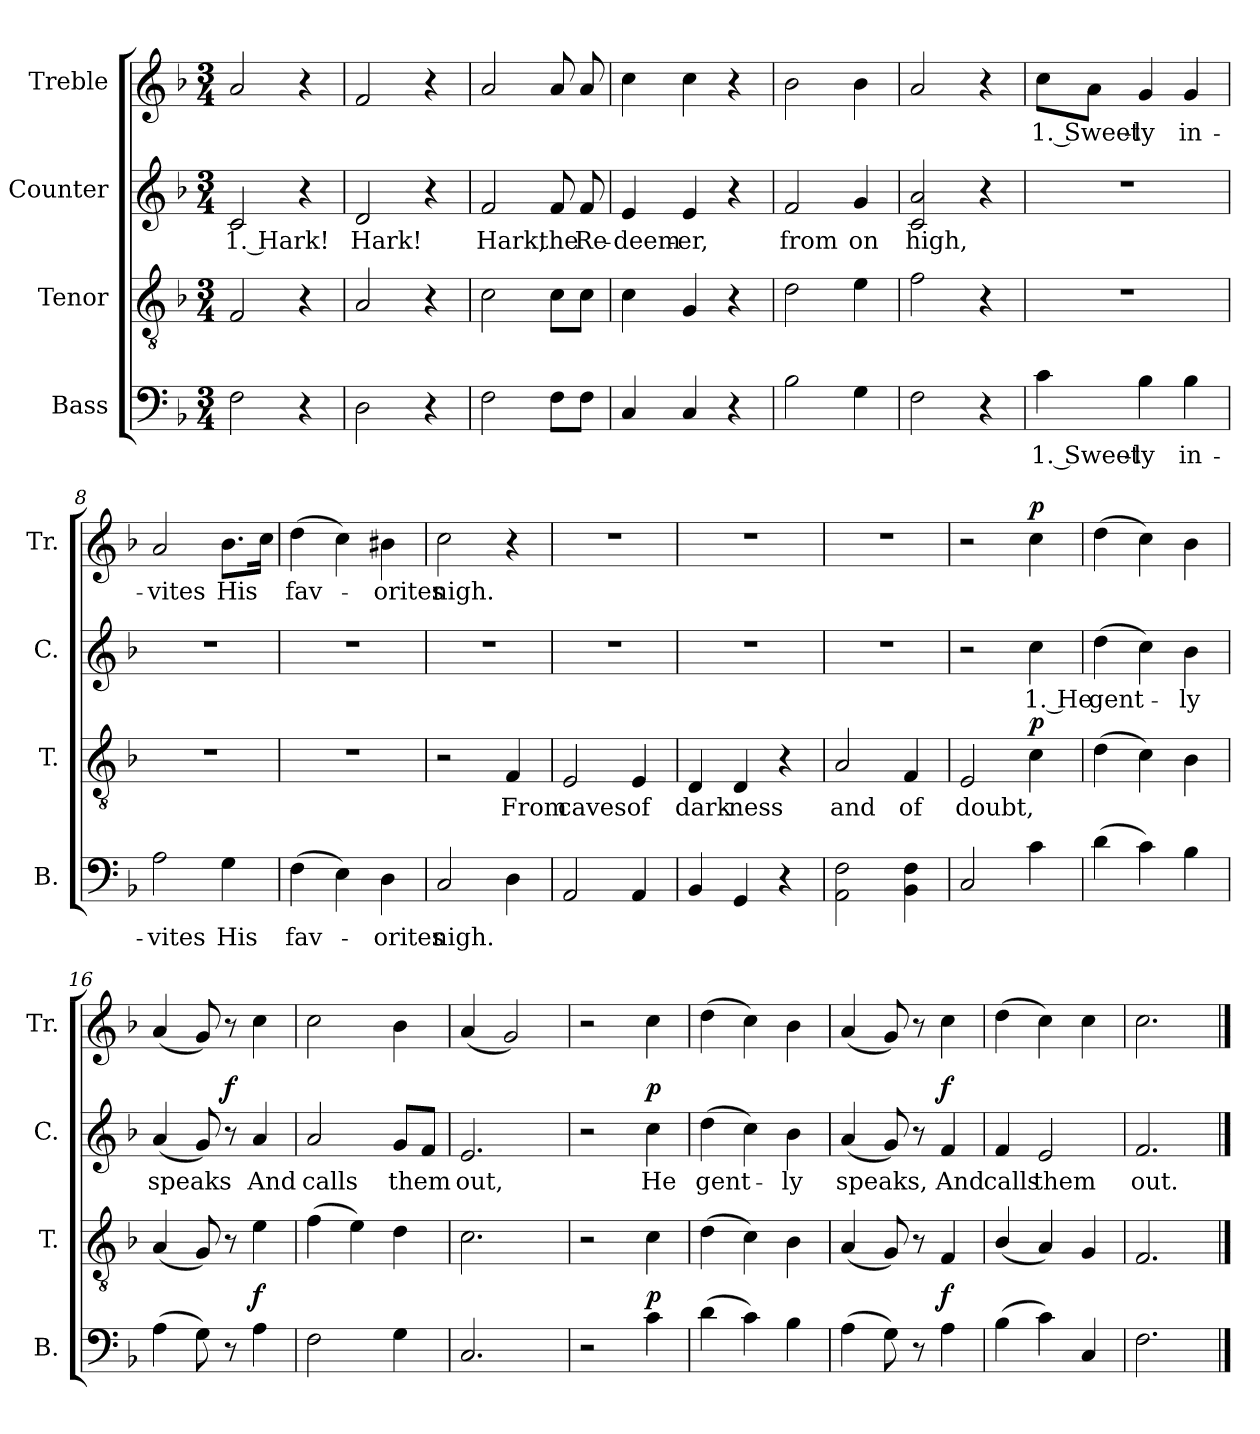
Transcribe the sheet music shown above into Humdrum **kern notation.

**kern	**text	**dynam	**kern	**text	**dynam	**kern	**text	**dynam	**kern	**text	**dynam
*part4	*part4	*part4	*part3	*part3	*part3	*part2	*part2	*part2	*part1	*part1	*part1
*staff4	*staff4	*staff4	*staff3	*staff3	*staff3	*staff2	*staff2	*staff2	*staff1	*staff1	*staff1
*I"Bass	*	*	*I"Tenor	*	*	*I"Counter	*	*	*I"Treble	*	*
*I'B.	*	*	*I'T.	*	*	*I'C.	*	*	*I'Tr.	*	*
*clefF4	*	*	*clefGv2	*	*	*clefG2	*	*	*clefG2	*	*
*k[b-]	*	*	*k[b-]	*	*	*k[b-]	*	*	*k[b-]	*	*
*F:	*	*	*F:	*	*	*F:	*	*	*F:	*	*
*M3/4	*	*	*M3/4	*	*	*M3/4	*	*	*M3/4	*	*
=1	=1	=1	=1	=1	=1	=1	=1	=1	=1	=1	=1
2F\	.	.	2F/	.	.	2c/	1. Hark!	.	2a/	.	.
4r	.	.	4r	.	.	4r	.	.	4r	.	.
=2	=2	=2	=2	=2	=2	=2	=2	=2	=2	=2	=2
2D\	.	.	2A/	.	.	2d/	Hark!	.	2f/	.	.
4r	.	.	4r	.	.	4r	.	.	4r	.	.
=3	=3	=3	=3	=3	=3	=3	=3	=3	=3	=3	=3
2F\	.	.	2c\	.	.	2f/	Hark,	.	2a/	.	.
8F\L	.	.	8c\L	.	.	8f/	the	.	8a/	.	.
8F\J	.	.	8c\J	.	.	8f/	Re-	.	8a/	.	.
=4	=4	=4	=4	=4	=4	=4	=4	=4	=4	=4	=4
4C/	.	.	4c\	.	.	4e/	-deem-	.	4cc\	.	.
4C/	.	.	4G/	.	.	4e/	-er,	.	4cc\	.	.
4r	.	.	4r	.	.	4r	.	.	4r	.	.
=5	=5	=5	=5	=5	=5	=5	=5	=5	=5	=5	=5
2B-\	.	.	2d\	.	.	2f/	from	.	2b-\	.	.
4G\	.	.	4e\	.	.	4g/	on	.	4b-\	.	.
=6	=6	=6	=6	=6	=6	=6	=6	=6	=6	=6	=6
2F\	.	.	2f\	.	.	2c/ 2a/	high,	.	2a/	.	.
4r	.	.	4r	.	.	4r	.	.	4r	.	.
=7	=7	=7	=7	=7	=7	=7	=7	=7	=7	=7	=7
4c\	1. Sweet-	.	2.r	.	.	2.r	.	.	8cc\L	1. Sweet-	.
.	.	.	.	.	.	.	.	.	8a\J	.	.
4B-\	-ly	.	.	.	.	.	.	.	4g/	-ly	.
4B-\	in-	.	.	.	.	.	.	.	4g/	in-	.
=8	=8	=8	=8	=8	=8	=8	=8	=8	=8	=8	=8
2A\	-vites	.	2.r	.	.	2.r	.	.	2a/	-vites	.
4G\	His	.	.	.	.	.	.	.	8.b-\L	His	.
.	.	.	.	.	.	.	.	.	16cc\Jk	.	.
!!LO:LB:g=z
=9	=9	=9	=9	=9	=9	=9	=9	=9	=9	=9	=9
(4F\	fav-	.	2.r	.	.	2.r	.	.	(4dd\	fav-	.
4E\)	.	.	.	.	.	.	.	.	4cc\)	.	.
4D\	-orites	.	.	.	.	.	.	.	4b#X\	-orites	.
=10	=10	=10	=10	=10	=10	=10	=10	=10	=10	=10	=10
2C/	nigh.	.	2r	.	.	2.r	.	.	2cc\	nigh.	.
4D\	.	.	4F/	From	.	.	.	.	4r	.	.
=11	=11	=11	=11	=11	=11	=11	=11	=11	=11	=11	=11
2AA/	.	.	2E/	caves	.	2.r	.	.	2.r	.	.
4AA/	.	.	4E/	of	.	.	.	.	.	.	.
=12	=12	=12	=12	=12	=12	=12	=12	=12	=12	=12	=12
4BB-/	.	.	4D/	dark-	.	2.r	.	.	2.r	.	.
4GG/	.	.	4D/	-ness	.	.	.	.	.	.	.
4r	.	.	4r	.	.	.	.	.	.	.	.
=13	=13	=13	=13	=13	=13	=13	=13	=13	=13	=13	=13
2AA\ 2F\	.	.	2A/	and	.	2.r	.	.	2.r	.	.
4BB-\ 4F\	.	.	4F/	of	.	.	.	.	.	.	.
=14	=14	=14	=14	=14	=14	=14	=14	=14	=14	=14	=14
2C/	.	.	2E/	doubt,	.	2r	.	.	2r	.	.
!	!	!	!	!	!LO:DY:b	!	!	!	!	!	!LO:DY:b
4c\	.	.	4c\	.	p	4cc\	1. He	.	4cc\	.	p
=15	=15	=15	=15	=15	=15	=15	=15	=15	=15	=15	=15
(4d\	.	.	(4d\	.	.	(4dd\	gent-	.	(4dd\	.	.
4c\)	.	.	4c\)	.	.	4cc\)	.	.	4cc\)	.	.
4B-\	.	.	4B-\	.	.	4b-\	-ly	.	4b-\	.	.
=16	=16	=16	=16	=16	=16	=16	=16	=16	=16	=16	=16
(4A\	.	.	(4A/	.	.	(4a/	speaks	.	(4a/	.	.
8G\)	.	.	8G/)	.	.	8g/)	.	.	8g/)	.	.
!	!	!	!	!	!	!	!	!LO:DY:a	!	!	!
8r	.	.	8r	.	.	8r	.	f	8r	.	.
!	!	!LO:DY:a	!	!	!	!	!	!	!	!	!
4A\	.	f	4e\	.	.	4a/	And	.	4cc\	.	.
!!LO:LB:g=z
=17	=17	=17	=17	=17	=17	=17	=17	=17	=17	=17	=17
2F\	.	.	(4f\	.	.	2a/	calls	.	2cc\	.	.
.	.	.	4e\)	.	.	.	.	.	.	.	.
4G\	.	.	4d\	.	.	8g/L	them	.	4b-\	.	.
.	.	.	.	.	.	8f/J	.	.	.	.	.
=18	=18	=18	=18	=18	=18	=18	=18	=18	=18	=18	=18
2.C/	.	.	2.c\	.	.	2.e/	out,	.	(4a/	.	.
.	.	.	.	.	.	.	.	.	2g/)	.	.
=19	=19	=19	=19	=19	=19	=19	=19	=19	=19	=19	=19
2r	.	.	2r	.	.	2r	.	.	2r	.	.
!	!	!LO:DY:a	!	!	!	!	!	!LO:DY:a	!	!	!
4c\	.	p	4c\	.	.	4cc\	He	p	4cc\	.	.
=20	=20	=20	=20	=20	=20	=20	=20	=20	=20	=20	=20
(4d\	.	.	(4d\	.	.	(4dd\	gent-	.	(4dd\	.	.
4c\)	.	.	4c\)	.	.	4cc\)	.	.	4cc\)	.	.
4B-\	.	.	4B-\	.	.	4b-\	-ly	.	4b-\	.	.
=21	=21	=21	=21	=21	=21	=21	=21	=21	=21	=21	=21
(4A\	.	.	(4A/	.	.	(4a/	speaks,	.	(4a/	.	.
8G\)	.	.	8G/)	.	.	8g/)	.	.	8g/)	.	.
8r	.	.	8r	.	.	8r	.	.	8r	.	.
!	!	!LO:DY:a	!	!	!	!	!	!LO:DY:a	!	!	!
4A\	.	f	4F/	.	.	4f/	And	f	4cc\	.	.
=22	=22	=22	=22	=22	=22	=22	=22	=22	=22	=22	=22
(4B-\	.	.	(4B-/	.	.	4f/	calls	.	(4dd\	.	.
4c\)	.	.	4A/)	.	.	2e/	them	.	4cc\)	.	.
4C/	.	.	4G/	.	.	.	.	.	4cc\	.	.
=23	=23	=23	=23	=23	=23	=23	=23	=23	=23	=23	=23
2.F\	.	.	2.F/	.	.	2.f/	out.	.	2.cc\	.	.
==	==	==	==	==	==	==	==	==	==	==	==
*-	*-	*-	*-	*-	*-	*-	*-	*-	*-	*-	*-
